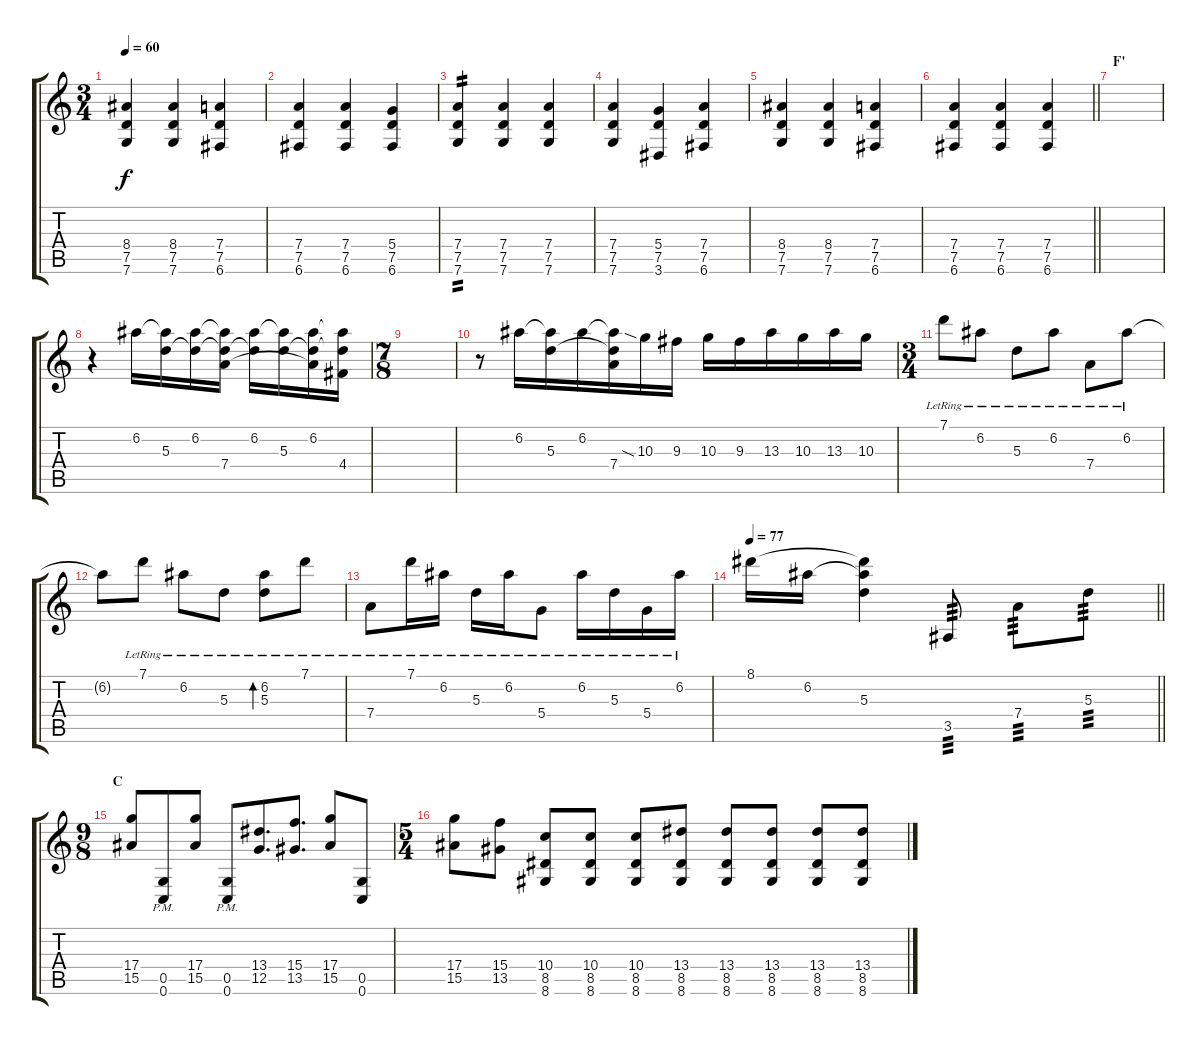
\track "" {instrument overdrivenguitar}
\staff {score tabs}
\tuning (G4 E4 A3 D3 G2 C2) {hide}
\ts (3 4)
\tempo 60
\clef g2
\ks c
(8.4 7.5 7.6).4{dy f} (8.4 7.5 7.6).4 (7.4 7.5 6.6).4 |
(7.4 7.5 6.6).4 (7.4 7.5 6.6).4 (5.4 7.5 6.6).4 |
(7.4 7.5 7.6).4{tp 2} (7.4 7.5 7.6).4 (7.4 7.5 7.6).4 |
(7.4 7.5 7.6).4 (5.4 7.5 3.6).4 (7.4 7.5 6.6).4 |
(8.4 7.5 7.6).4 (8.4 7.5 7.6).4 (7.4 7.5 6.6).4 |
\barLineRight lightlight
(7.4 7.5 6.6).4 (7.4 7.5 6.6).4 (7.4 7.5 6.6).4 |
\section ("" "F'")
|
r.4 6.2.16 (6.2{t} 5.3).16 (6.2 5.3{t}).16 (6.2{t} 5.3{t} 7.4).16 (6.2 5.3{t}).16 (6.2{t} 5.3).16 (6.2 5.3{t} 7.4{t}).16 (6.2{t} 5.3{t} 4.4).16 |
\ts (7 8)
|
r.8 6.2.16 (6.2{t} 5.3).16 6.2.16 (6.2{t} 5.3{t} 7.4).16 10.3{sia}.16 9.3.16 10.3.16 9.3.16 13.3.16 10.3.16 13.3.16 10.3.16 |
\ts (3 4)
7.1{lr}.8 6.2{lr}.8 5.3{lr}.8 6.2{lr}.8 7.4{lr}.8 6.2{lr}.8 |
6.2{t}.8 7.1{lr}.8 6.2{lr}.8 5.3{lr}.8 (6.2{lr} 5.3{lr}).8{bd 60} 7.1{lr}.8 |
7.4{lr}.8 7.1{lr}.16 6.2{lr}.16 5.3{lr}.16 6.2{lr}.16 5.4{lr}.8 6.2{lr}.16 5.3{lr}.16 5.4{lr}.16 6.2{lr}.16 |
\tempo 77
\barLineRight lightlight
8.1.16 6.2.16 (8.1{t} 6.2{t} 5.3).4 3.5.8{tp 3} 7.4.8{tp 3} 5.3.8{tp 3} |
\ts (9 8)
\section ("" "C")
(17.4 15.5).8 (0.5{pm} 0.6{pm}).8 (17.4 15.5).8 (0.5{pm} 0.6{pm}).8 (13.4 12.5).8{d} (15.4 13.5).8{d} (17.4 15.5).8 (0.5 0.6).8 |
\ts (5 4)
(17.4 15.5).8 (15.4 13.5).8 (10.4 8.5 8.6).8 (10.4 8.5 8.6).8 (10.4 8.5 8.6).8 (13.4 8.5 8.6).8 (13.4 8.5 8.6).8 (13.4 8.5 8.6).8 (13.4 8.5 8.6).8 (13.4 8.5 8.6).8
